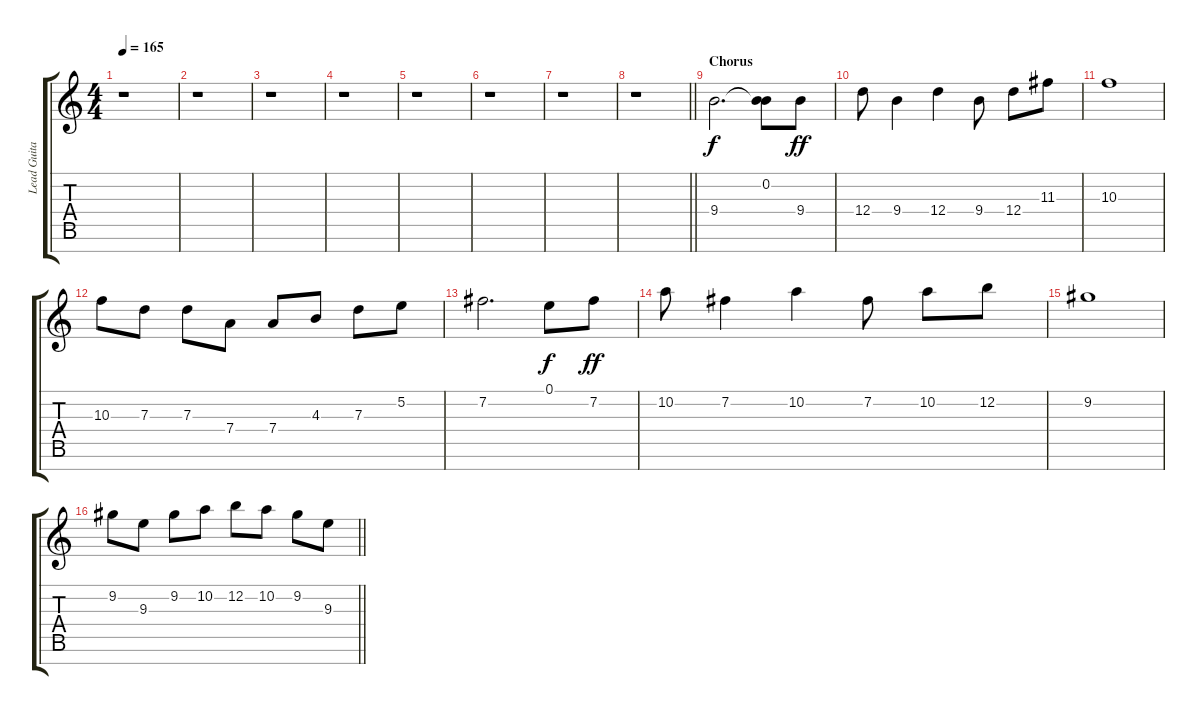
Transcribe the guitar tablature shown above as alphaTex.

\track ("Lead Guitar" "Lead Guita") {instrument distortionguitar}
\staff {score tabs}
\tuning (E4 B3 G3 D3 A2 E2 B1) {hide}
\ts (4 4)
\tempo 165
\clef g2
\ks c
r.1{dy ff} |
r.1 |
r.1 |
r.1 |
r.1 |
r.1 |
r.1 |
\barLineRight lightlight
r.1 |
\section ("" "Chorus")
9.4.2{d dy f} (0.2 9.4{t}).8 9.4.8{dy ff} |
12.4.8 9.4.4 12.4.4 9.4.8 12.4.8 11.3.8 |
10.3.1 |
10.3.8 7.3.8 7.3.8 7.4.8 7.4.8 4.3.8 7.3.8 5.2.8 |
7.2.2{d} 0.1.8{dy f} 7.2.8{dy ff} |
10.2.8 7.2.4 10.2.4 7.2.8 10.2.8 12.2.8 |
9.2.1 |
\barLineRight lightlight
9.2.8 9.3.8 9.2.8 10.2.8 12.2.8 10.2.8 9.2.8 9.3.8
